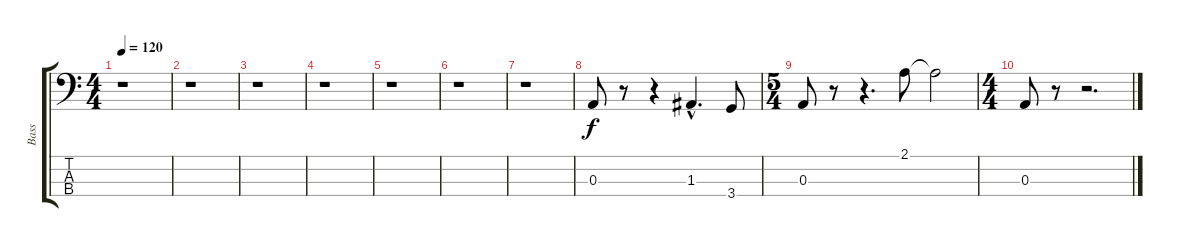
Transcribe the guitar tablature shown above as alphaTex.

\track ("Bass" "Bass") {instrument electricbassfinger}
\staff {score tabs}
\tuning (G2 D2 A1 E1) {hide}
\ts (4 4)
\tempo 120
\clef f4
\ks c
r.1{dy f} |
r.1 |
r.1 |
r.1 |
r.1 |
r.1 |
r.1 |
0.3.8 r.8 r.4 1.3{hac}.4{d} 3.4.8 |
\ts (5 4)
0.3.8 r.8 r.4{d} 2.1.8 2.1{t}.2 |
\ts (4 4)
0.3.8 r.8 r.2{d}
